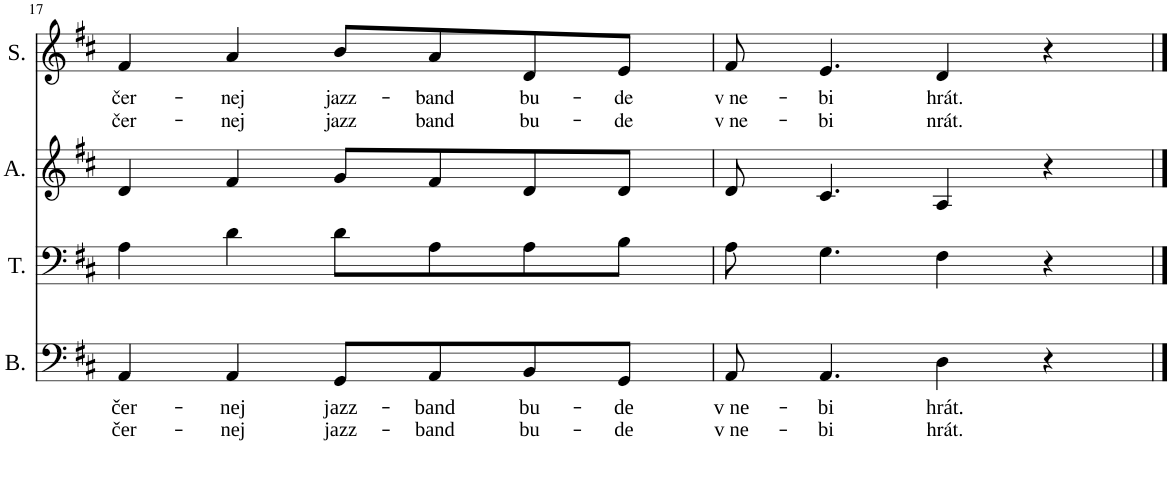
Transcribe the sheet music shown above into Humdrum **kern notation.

**kern	**text	**text	**kern	**kern	**kern	**text	**text
*part4	*part4	*part4	*part3	*part2	*part1	*part1	*part1
*staff4	*staff4	*staff4	*staff3	*staff2	*staff1	*staff1	*staff1
*I"B.	*	*	*I"T.	*I"A.	*I"S.	*	*
*I'B.	*	*	*I'T.	*I'A.	*I'S.	*	*
!!LO:PB:g=z
*clefF4	*	*	*clefF4	*clefG2	*clefG2	*	*
*	*	*	*	*	*Trd1c2	*	*
*k[f#c#]	*	*	*k[f#c#]	*k[f#c#]	*k[f#c#]	*	*
*M4/4	*	*	*M4/4	*M4/4	*M4/4	*	*
=17	=17	=17	=17	=17	=17	=17	=17
!	!LO:LY:b	!LO:LY:b	!	!	!	!LO:LY:b	!LO:LY:b
4AA/	čer-	čer-	4A\	4d/	4f#/	čer-	čer-
!	!LO:LY:b	!LO:LY:b	!	!	!	!LO:LY:b	!LO:LY:b
4AA/	-nej	-nej	4d\	4f#/	4a/	-nej	-nej
!	!LO:LY:b	!LO:LY:b	!	!	!	!LO:LY:b	!LO:LY:b
8GG/L	jazz-	jazz-	8d\L	8g/L	8b/L	jazz-	jazz
!	!LO:LY:b	!LO:LY:b	!	!	!	!LO:LY:b	!LO:LY:b
8AA/	-band	-band	8A\	8f#/	8a/	-band	band
!	!LO:LY:b	!LO:LY:b	!	!	!	!LO:LY:b	!LO:LY:b
8BB/	bu-	bu-	8A\	8d/	8d/	bu-	bu-
!	!LO:LY:b	!LO:LY:b	!	!	!	!LO:LY:b	!LO:LY:b
8GG/J	-de	-de	8B\J	8d/J	8e/J	-de	-de
=18	=18	=18	=18	=18	=18	=18	=18
!	!LO:LY:b	!LO:LY:b	!	!	!	!LO:LY:b	!LO:LY:b
8AA/	v ne-	v ne-	8A\	8d/	8f#/	v ne-	v ne-
!	!LO:LY:b	!LO:LY:b	!	!	!	!LO:LY:b	!LO:LY:b
4.AA/	-bi	-bi	4.G\	4.c#/	4.e/	-bi	-bi
!	!LO:LY:b	!LO:LY:b	!	!	!	!LO:LY:b	!LO:LY:b
4D\	hrát.	hrát.	4F#\	4A/	4d/	hrát.	nrát.
4r	.	.	4r	4r	4r	.	.
==	==	==	==	==	==	==	==
*-	*-	*-	*-	*-	*-	*-	*-
